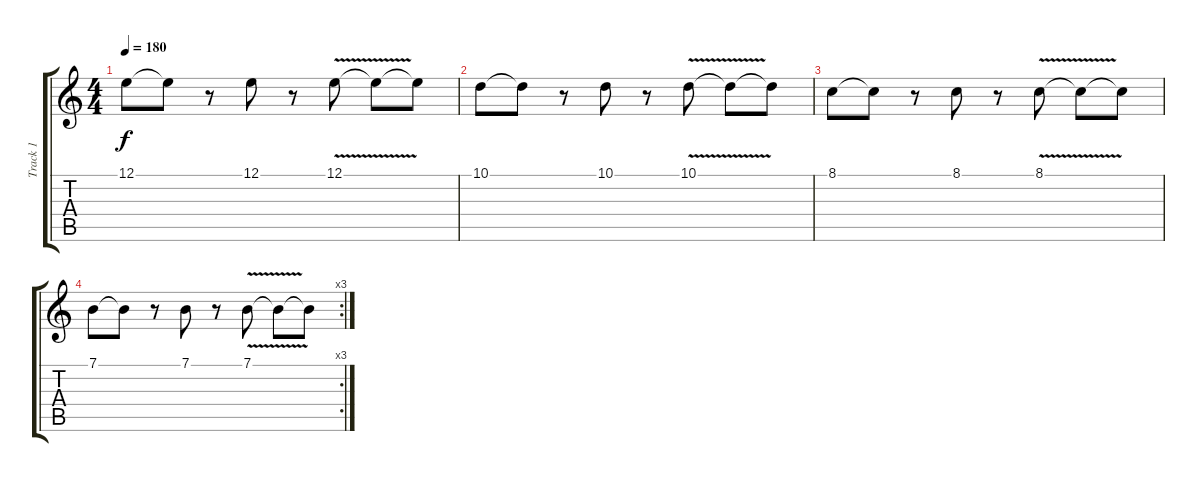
\track ("Track 1" "Track 1") {instrument lead5charang}
\staff {score tabs}
\tuning (E4 B3 G3 D3 A2 E2) {hide}
\ts (4 4)
\tempo 180
\clef g2
\ks c
12.1.8{dy f} 12.1{t}.8 r.8 12.1.8 r.8 12.1{v}.8 12.1{t}.8 12.1{t}.8 |
10.1.8 10.1{t}.8 r.8 10.1.8 r.8 10.1{v}.8 10.1{t}.8 10.1{t}.8 |
8.1.8 8.1{t}.8 r.8 8.1.8 r.8 8.1{v}.8 8.1{t}.8 8.1{t}.8 |
\rc 3
7.1.8 7.1{t}.8 r.8 7.1.8 r.8 7.1{v}.8 7.1{t}.8 7.1{t}.8
